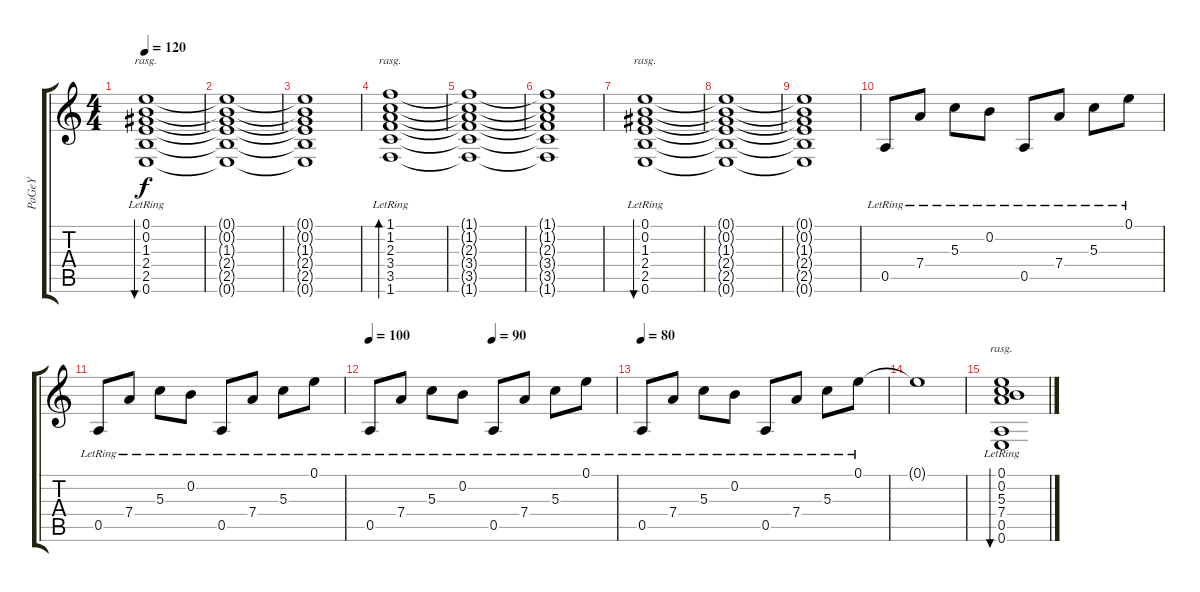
\track ("PaGeY" "PaGeY") {instrument acousticguitarsteel}
\staff {score tabs}
\tuning (E4 B3 G3 D3 A2 E2) {hide}
\ts (4 4)
\tempo 120
\clef g2
\ks c
(0.1{lr} 0.2{lr} 1.3{lr} 2.4{lr} 2.5{lr} 0.6{lr}).1{bu 480 rasg ii dy f} |
(0.1{t} 0.2{t} 1.3{t} 2.4{t} 2.5{t} 0.6{t}).1 |
(0.1{t} 0.2{t} 1.3{t} 2.4{t} 2.5{t} 0.6{t}).1 |
(1.1{lr} 1.2{lr} 2.3{lr} 3.4{lr} 3.5{lr} 1.6{lr}).1{bd 480 rasg ii} |
(1.1{t} 1.2{t} 2.3{t} 3.4{t} 3.5{t} 1.6{t}).1 |
(1.1{t} 1.2{t} 2.3{t} 3.4{t} 3.5{t} 1.6{t}).1 |
(0.1{lr} 0.2{lr} 1.3{lr} 2.4{lr} 2.5{lr} 0.6{lr}).1{bu 480 rasg ii} |
(0.1{t} 0.2{t} 1.3{t} 2.4{t} 2.5{t} 0.6{t}).1 |
(0.1{t} 0.2{t} 1.3{t} 2.4{t} 2.5{t} 0.6{t}).1 |
0.5{lr}.8 7.4{lr}.8 5.3{lr}.8 0.2{lr}.8 0.5{lr}.8 7.4{lr}.8 5.3{lr}.8 0.1{lr}.8 |
0.5{lr}.8 7.4{lr}.8 5.3{lr}.8 0.2{lr}.8 0.5{lr}.8 7.4{lr}.8 5.3{lr}.8 0.1{lr}.8 |
\tempo 100
\tempo (90 0.5)
0.5{lr}.8 7.4{lr}.8 5.3{lr}.8 0.2{lr}.8 0.5{lr}.8 7.4{lr}.8 5.3{lr}.8 0.1{lr}.8 |
\tempo 80
0.5{lr}.8 7.4{lr}.8 5.3{lr}.8 0.2{lr}.8 0.5{lr}.8 7.4{lr}.8 5.3{lr}.8 0.1{lr}.8 |
0.1{t}.1 |
(0.1{lr} 0.2{lr} 5.3{lr} 7.4{lr} 0.5{lr} 0.6{lr}).1{bu 480 rasg ii}
